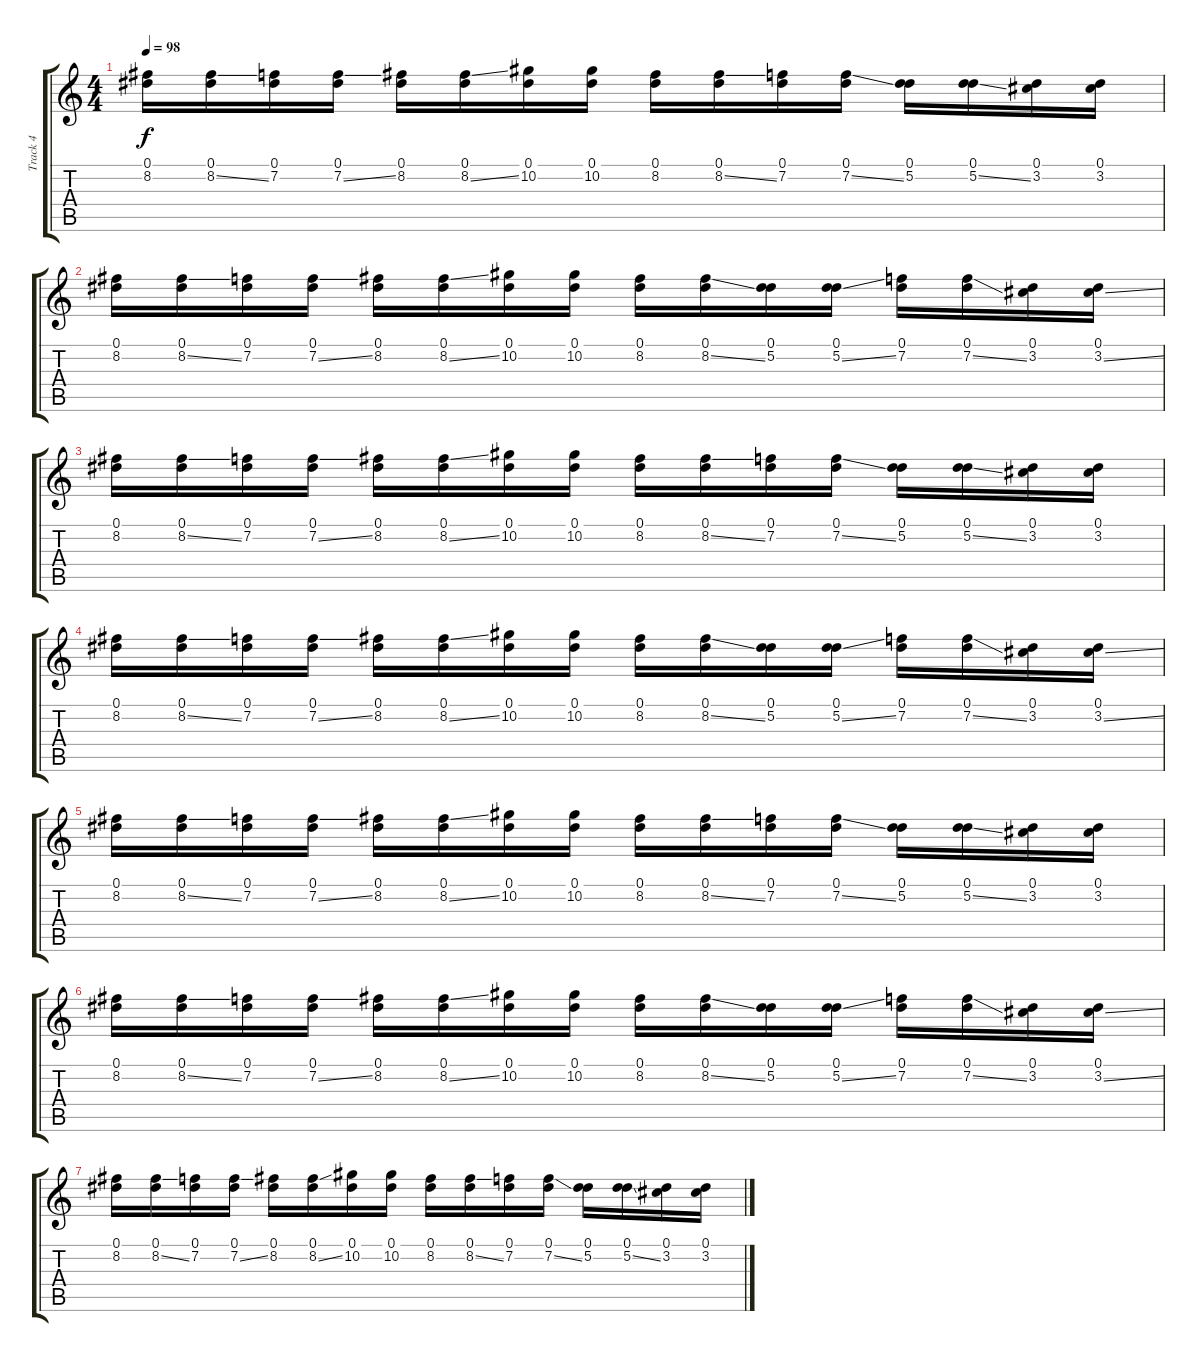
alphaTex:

\track ("Track 4" "Track 4") {instrument distortionguitar}
\staff {score tabs}
\tuning (Eb4 Bb3 Gb3 Db3 Ab2 Eb2) {hide}
\ts (4 4)
\tempo 98
\clef g2
\ks c
(0.1 8.2).16{dy f} (0.1 8.2{ss}).16 (0.1 7.2).16 (0.1 7.2{ss}).16 (0.1 8.2).16 (0.1 8.2{ss}).16 (0.1 10.2).16 (0.1 10.2).16 (0.1 8.2).16 (0.1 8.2{ss}).16 (0.1 7.2).16 (0.1 7.2{ss}).16 (0.1 5.2).16 (0.1 5.2{ss}).16 (0.1 3.2).16 (0.1 3.2).16 |
(0.1 8.2).16 (0.1 8.2{ss}).16 (0.1 7.2).16 (0.1 7.2{ss}).16 (0.1 8.2).16 (0.1 8.2{ss}).16 (0.1 10.2).16 (0.1 10.2).16 (0.1 8.2).16 (0.1 8.2{ss}).16 (0.1 5.2).16 (0.1 5.2{ss}).16 (0.1 7.2).16 (0.1 7.2{ss}).16 (0.1 3.2).16 (0.1 3.2{ss}).16 |
(0.1 8.2).16 (0.1 8.2{ss}).16 (0.1 7.2).16 (0.1 7.2{ss}).16 (0.1 8.2).16 (0.1 8.2{ss}).16 (0.1 10.2).16 (0.1 10.2).16 (0.1 8.2).16 (0.1 8.2{ss}).16 (0.1 7.2).16 (0.1 7.2{ss}).16 (0.1 5.2).16 (0.1 5.2{ss}).16 (0.1 3.2).16 (0.1 3.2).16 |
(0.1 8.2).16 (0.1 8.2{ss}).16 (0.1 7.2).16 (0.1 7.2{ss}).16 (0.1 8.2).16 (0.1 8.2{ss}).16 (0.1 10.2).16 (0.1 10.2).16 (0.1 8.2).16 (0.1 8.2{ss}).16 (0.1 5.2).16 (0.1 5.2{ss}).16 (0.1 7.2).16 (0.1 7.2{ss}).16 (0.1 3.2).16 (0.1 3.2{ss}).16 |
(0.1 8.2).16 (0.1 8.2{ss}).16 (0.1 7.2).16 (0.1 7.2{ss}).16 (0.1 8.2).16 (0.1 8.2{ss}).16 (0.1 10.2).16 (0.1 10.2).16 (0.1 8.2).16 (0.1 8.2{ss}).16 (0.1 7.2).16 (0.1 7.2{ss}).16 (0.1 5.2).16 (0.1 5.2{ss}).16 (0.1 3.2).16 (0.1 3.2).16 |
(0.1 8.2).16 (0.1 8.2{ss}).16 (0.1 7.2).16 (0.1 7.2{ss}).16 (0.1 8.2).16 (0.1 8.2{ss}).16 (0.1 10.2).16 (0.1 10.2).16 (0.1 8.2).16 (0.1 8.2{ss}).16 (0.1 5.2).16 (0.1 5.2{ss}).16 (0.1 7.2).16 (0.1 7.2{ss}).16 (0.1 3.2).16 (0.1 3.2{ss}).16 |
(0.1 8.2).16 (0.1 8.2{ss}).16 (0.1 7.2).16 (0.1 7.2{ss}).16 (0.1 8.2).16 (0.1 8.2{ss}).16 (0.1 10.2).16 (0.1 10.2).16 (0.1 8.2).16 (0.1 8.2{ss}).16 (0.1 7.2).16 (0.1 7.2{ss}).16 (0.1 5.2).16 (0.1 5.2{ss}).16 (0.1 3.2).16 (0.1 3.2).16
